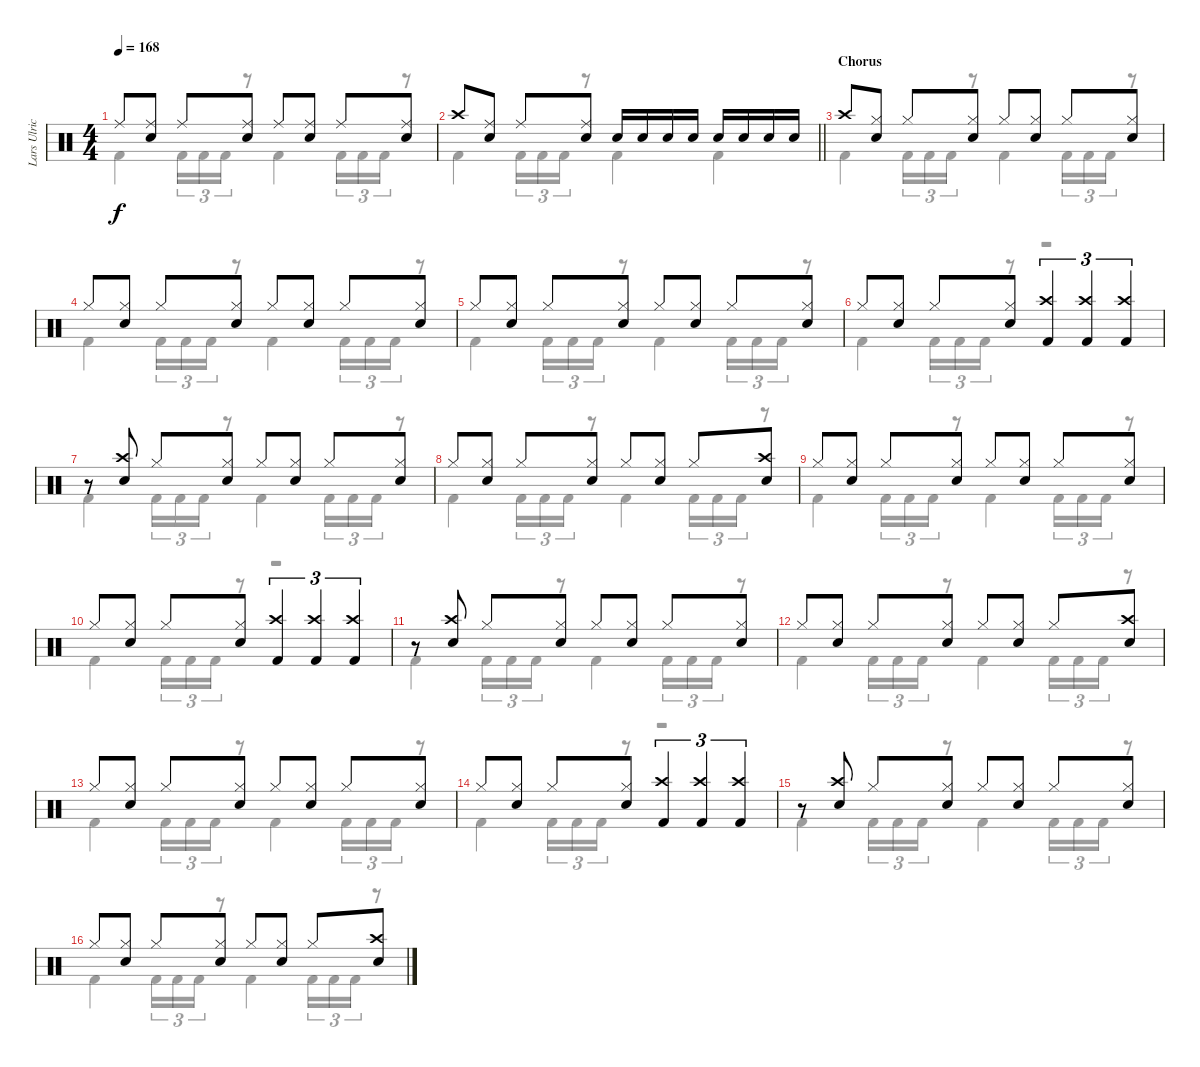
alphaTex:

\track ("Lars Ulrich" "Lars Ulric") {instrument percussion}
\staff {score}
\articulation defaults
\voice
\ts (4 4)
\tempo 168
\clef neutral
\ks aminor "Ride (middle)".8{dy f}
("Ride (middle)" "Snare (hit) 2").8 "Ride (middle)".8 ("Ride (middle)" "Snare (hit) 2").8 "Ride (middle)".8 ("Ride (middle)" "Snare (hit) 2").8 "Ride (middle)".8 ("Ride (middle)" "Snare (hit) 2").8 |
\barLineRight lightlight "Crash high (hit)".8
("Ride (middle)" "Snare (hit) 2").8 "Ride (middle)".8 ("Ride (middle)" "Snare (hit) 2").8 "Snare (hit) 2".16 "Snare (hit) 2".16 "Snare (hit) 2".16 "Snare (hit) 2".16 "Snare (hit) 2".16 "Snare (hit) 2".16 "Snare (hit) 2".16 "Snare (hit) 2".16 |
\section ("" "Chorus")
"Crash high (hit)".8 ("Hi-Hat (closed)" "Snare (hit) 2").8 "Hi-Hat (closed)".8 ("Hi-Hat (closed)" "Snare (hit) 2").8 "Hi-Hat (closed)".8 ("Hi-Hat (closed)" "Snare (hit) 2").8 "Hi-Hat (closed)".8 ("Hi-Hat (closed)" "Snare (hit) 2").8 |
"Hi-Hat (closed)".8 ("Hi-Hat (closed)" "Snare (hit) 2").8 "Hi-Hat (closed)".8 ("Hi-Hat (closed)" "Snare (hit) 2").8 "Hi-Hat (closed)".8 ("Hi-Hat (closed)" "Snare (hit) 2").8 "Hi-Hat (closed)".8 ("Hi-Hat (closed)" "Snare (hit) 2").8 |
"Hi-Hat (closed)".8 ("Hi-Hat (closed)" "Snare (hit) 2").8 "Hi-Hat (closed)".8 ("Hi-Hat (closed)" "Snare (hit) 2").8 "Hi-Hat (closed)".8 ("Hi-Hat (closed)" "Snare (hit) 2").8 "Hi-Hat (closed)".8 ("Hi-Hat (closed)" "Snare (hit) 2").8 |
"Hi-Hat (closed)".8 ("Hi-Hat (closed)" "Snare (hit) 2").8 "Hi-Hat (closed)".8 ("Hi-Hat (closed)" "Snare (hit) 2").8 ("Crash high (hit)" "Kick (hit) 2").4{tu (3 2)} ("Crash high (hit)" "Kick (hit) 2").4{tu (3 2)} ("Crash high (hit)" "Kick (hit) 2").4{tu (3 2)} |
r.8 ("Crash high (hit)" "Snare (hit) 2").8 "Hi-Hat (closed)".8 ("Hi-Hat (closed)" "Snare (hit) 2").8 "Hi-Hat (closed)".8 ("Hi-Hat (closed)" "Snare (hit) 2").8 "Hi-Hat (closed)".8 ("Hi-Hat (closed)" "Snare (hit) 2").8 |
"Hi-Hat (closed)".8 ("Hi-Hat (closed)" "Snare (hit) 2").8 "Hi-Hat (closed)".8 ("Hi-Hat (closed)" "Snare (hit) 2").8 "Hi-Hat (closed)".8 ("Hi-Hat (closed)" "Snare (hit) 2").8 "Hi-Hat (closed)".8 ("Crash high (hit)" "Snare (hit) 2").8 |
"Hi-Hat (closed)".8 ("Hi-Hat (closed)" "Snare (hit) 2").8 "Hi-Hat (closed)".8 ("Hi-Hat (closed)" "Snare (hit) 2").8 "Hi-Hat (closed)".8 ("Hi-Hat (closed)" "Snare (hit) 2").8 "Hi-Hat (closed)".8 ("Hi-Hat (closed)" "Snare (hit) 2").8 |
"Hi-Hat (closed)".8 ("Hi-Hat (closed)" "Snare (hit) 2").8 "Hi-Hat (closed)".8 ("Hi-Hat (closed)" "Snare (hit) 2").8 ("Crash high (hit)" "Kick (hit) 2").4{tu (3 2)} ("Crash high (hit)" "Kick (hit) 2").4{tu (3 2)} ("Crash high (hit)" "Kick (hit) 2").4{tu (3 2)} |
r.8 ("Crash high (hit)" "Snare (hit) 2").8 "Hi-Hat (closed)".8 ("Hi-Hat (closed)" "Snare (hit) 2").8 "Hi-Hat (closed)".8 ("Hi-Hat (closed)" "Snare (hit) 2").8 "Hi-Hat (closed)".8 ("Hi-Hat (closed)" "Snare (hit) 2").8 |
"Hi-Hat (closed)".8 ("Hi-Hat (closed)" "Snare (hit) 2").8 "Hi-Hat (closed)".8 ("Hi-Hat (closed)" "Snare (hit) 2").8 "Hi-Hat (closed)".8 ("Hi-Hat (closed)" "Snare (hit) 2").8 "Hi-Hat (closed)".8 ("Crash high (hit)" "Snare (hit) 2").8 |
"Hi-Hat (closed)".8 ("Hi-Hat (closed)" "Snare (hit) 2").8 "Hi-Hat (closed)".8 ("Hi-Hat (closed)" "Snare (hit) 2").8 "Hi-Hat (closed)".8 ("Hi-Hat (closed)" "Snare (hit) 2").8 "Hi-Hat (closed)".8 ("Hi-Hat (closed)" "Snare (hit) 2").8 |
"Hi-Hat (closed)".8 ("Hi-Hat (closed)" "Snare (hit) 2").8 "Hi-Hat (closed)".8 ("Hi-Hat (closed)" "Snare (hit) 2").8 ("Crash high (hit)" "Kick (hit) 2").4{tu (3 2)} ("Crash high (hit)" "Kick (hit) 2").4{tu (3 2)} ("Crash high (hit)" "Kick (hit) 2").4{tu (3 2)} |
r.8 ("Crash high (hit)" "Snare (hit) 2").8 "Hi-Hat (closed)".8 ("Hi-Hat (closed)" "Snare (hit) 2").8 "Hi-Hat (closed)".8 ("Hi-Hat (closed)" "Snare (hit) 2").8 "Hi-Hat (closed)".8 ("Hi-Hat (closed)" "Snare (hit) 2").8 |
"Hi-Hat (closed)".8 ("Hi-Hat (closed)" "Snare (hit) 2").8 "Hi-Hat (closed)".8 ("Hi-Hat (closed)" "Snare (hit) 2").8 "Hi-Hat (closed)".8 ("Hi-Hat (closed)" "Snare (hit) 2").8 "Hi-Hat (closed)".8 ("Crash high (hit)" "Snare (hit) 2").8
\voice
\clef neutral
\ottava regular
\simile none
\ks aminor "Kick (hit) 2".4{dy f} "Kick (hit) 2".16{tu (3 2)} "Kick (hit) 2".16{tu (3 2)} "Kick (hit) 2".16{tu (3 2)}
r.8 "Kick (hit) 2".4 "Kick (hit) 2".16{tu (3 2)} "Kick (hit) 2".16{tu (3 2)} "Kick (hit) 2".16{tu (3 2)} r.8 |
\barLineRight lightlight "Kick (hit) 2".4 "Kick (hit) 2".16{tu (3 2)} "Kick (hit) 2".16{tu (3 2)} "Kick (hit) 2".16{tu (3 2)}
r.8 "Kick (hit) 2".4 "Kick (hit) 2".4 |
"Kick (hit) 2".4 "Kick (hit) 2".16{tu (3 2)} "Kick (hit) 2".16{tu (3 2)} "Kick (hit) 2".16{tu (3 2)} r.8 "Kick (hit) 2".4 "Kick (hit) 2".16{tu (3 2)} "Kick (hit) 2".16{tu (3 2)} "Kick (hit) 2".16{tu (3 2)} r.8 |
"Kick (hit) 2".4 "Kick (hit) 2".16{tu (3 2)} "Kick (hit) 2".16{tu (3 2)} "Kick (hit) 2".16{tu (3 2)} r.8 "Kick (hit) 2".4 "Kick (hit) 2".16{tu (3 2)} "Kick (hit) 2".16{tu (3 2)} "Kick (hit) 2".16{tu (3 2)} r.8 |
"Kick (hit) 2".4 "Kick (hit) 2".16{tu (3 2)} "Kick (hit) 2".16{tu (3 2)} "Kick (hit) 2".16{tu (3 2)} r.8 "Kick (hit) 2".4 "Kick (hit) 2".16{tu (3 2)} "Kick (hit) 2".16{tu (3 2)} "Kick (hit) 2".16{tu (3 2)} r.8 |
"Kick (hit) 2".4 "Kick (hit) 2".16{tu (3 2)} "Kick (hit) 2".16{tu (3 2)} "Kick (hit) 2".16{tu (3 2)} r.8 r.2 |
"Kick (hit) 2".4 "Kick (hit) 2".16{tu (3 2)} "Kick (hit) 2".16{tu (3 2)} "Kick (hit) 2".16{tu (3 2)} r.8 "Kick (hit) 2".4 "Kick (hit) 2".16{tu (3 2)} "Kick (hit) 2".16{tu (3 2)} "Kick (hit) 2".16{tu (3 2)} r.8 |
"Kick (hit) 2".4 "Kick (hit) 2".16{tu (3 2)} "Kick (hit) 2".16{tu (3 2)} "Kick (hit) 2".16{tu (3 2)} r.8 "Kick (hit) 2".4 "Kick (hit) 2".16{tu (3 2)} "Kick (hit) 2".16{tu (3 2)} "Kick (hit) 2".16{tu (3 2)} r.8 |
"Kick (hit) 2".4 "Kick (hit) 2".16{tu (3 2)} "Kick (hit) 2".16{tu (3 2)} "Kick (hit) 2".16{tu (3 2)} r.8 "Kick (hit) 2".4 "Kick (hit) 2".16{tu (3 2)} "Kick (hit) 2".16{tu (3 2)} "Kick (hit) 2".16{tu (3 2)} r.8 |
"Kick (hit) 2".4 "Kick (hit) 2".16{tu (3 2)} "Kick (hit) 2".16{tu (3 2)} "Kick (hit) 2".16{tu (3 2)} r.8 r.2 |
"Kick (hit) 2".4 "Kick (hit) 2".16{tu (3 2)} "Kick (hit) 2".16{tu (3 2)} "Kick (hit) 2".16{tu (3 2)} r.8 "Kick (hit) 2".4 "Kick (hit) 2".16{tu (3 2)} "Kick (hit) 2".16{tu (3 2)} "Kick (hit) 2".16{tu (3 2)} r.8 |
"Kick (hit) 2".4 "Kick (hit) 2".16{tu (3 2)} "Kick (hit) 2".16{tu (3 2)} "Kick (hit) 2".16{tu (3 2)} r.8 "Kick (hit) 2".4 "Kick (hit) 2".16{tu (3 2)} "Kick (hit) 2".16{tu (3 2)} "Kick (hit) 2".16{tu (3 2)} r.8 |
"Kick (hit) 2".4 "Kick (hit) 2".16{tu (3 2)} "Kick (hit) 2".16{tu (3 2)} "Kick (hit) 2".16{tu (3 2)} r.8 "Kick (hit) 2".4 "Kick (hit) 2".16{tu (3 2)} "Kick (hit) 2".16{tu (3 2)} "Kick (hit) 2".16{tu (3 2)} r.8 |
"Kick (hit) 2".4 "Kick (hit) 2".16{tu (3 2)} "Kick (hit) 2".16{tu (3 2)} "Kick (hit) 2".16{tu (3 2)} r.8 r.2 |
"Kick (hit) 2".4 "Kick (hit) 2".16{tu (3 2)} "Kick (hit) 2".16{tu (3 2)} "Kick (hit) 2".16{tu (3 2)} r.8 "Kick (hit) 2".4 "Kick (hit) 2".16{tu (3 2)} "Kick (hit) 2".16{tu (3 2)} "Kick (hit) 2".16{tu (3 2)} r.8 |
"Kick (hit) 2".4 "Kick (hit) 2".16{tu (3 2)} "Kick (hit) 2".16{tu (3 2)} "Kick (hit) 2".16{tu (3 2)} r.8 "Kick (hit) 2".4 "Kick (hit) 2".16{tu (3 2)} "Kick (hit) 2".16{tu (3 2)} "Kick (hit) 2".16{tu (3 2)} r.8
